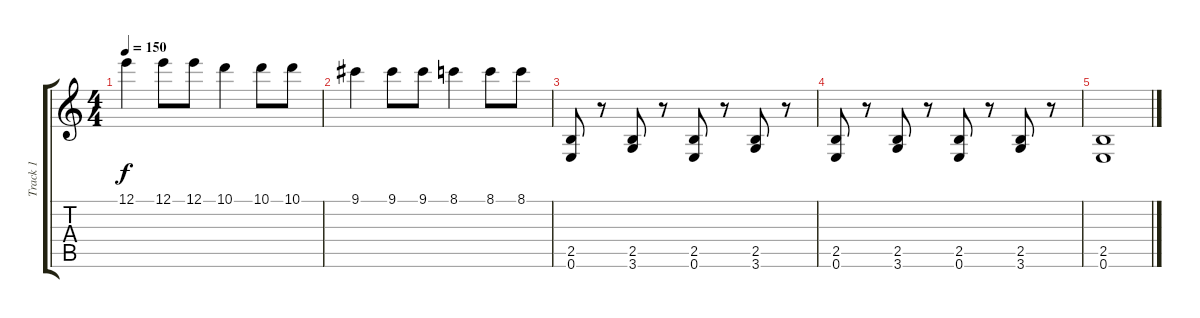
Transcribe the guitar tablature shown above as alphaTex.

\track ("Track 1" "Track 1") {instrument distortionguitar}
\staff {score tabs}
\tuning (E4 B3 G3 D3 A2 E2) {hide}
\ts (4 4)
\tempo 150
\clef g2
\ks c
12.1.4{dy f} 12.1.8 12.1.8 10.1.4 10.1.8 10.1.8 |
9.1.4 9.1.8 9.1.8 8.1.4 8.1.8 8.1.8 |
(2.5 0.6).8 r.8 (2.5 3.6).8 r.8 (2.5 0.6).8 r.8 (2.5 3.6).8 r.8 |
(2.5 0.6).8 r.8 (2.5 3.6).8 r.8 (2.5 0.6).8 r.8 (2.5 3.6).8 r.8 |
(2.5 0.6).1
